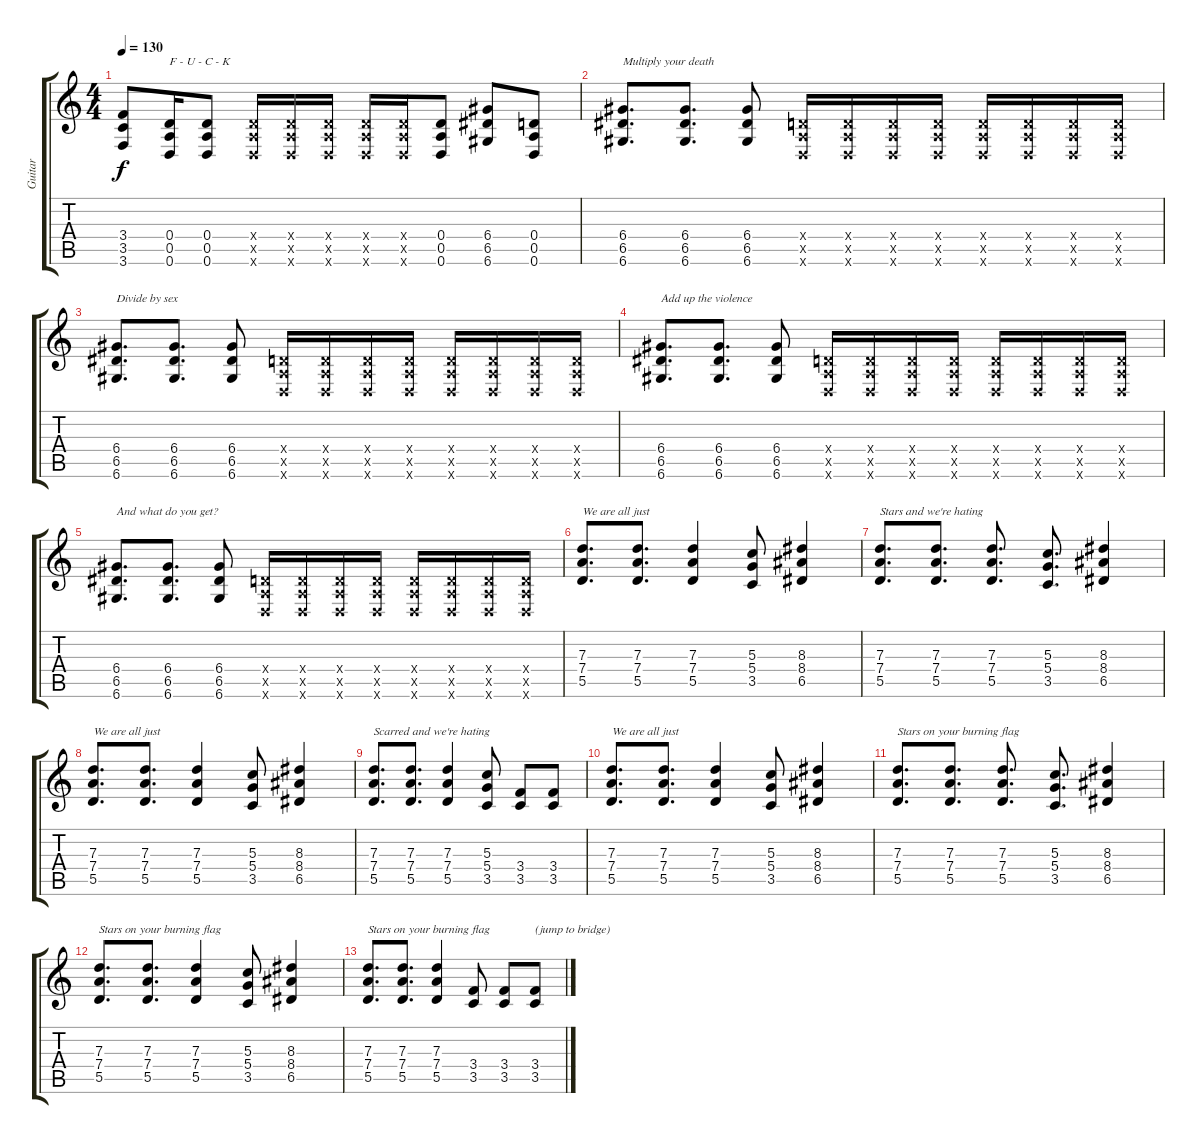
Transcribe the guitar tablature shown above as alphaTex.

\track ("Guitar" "Guitar") {instrument overdrivenguitar}
\staff {score tabs}
\tuning (E4 B3 G3 D3 A2 D2) {hide}
\ts (4 4)
\tempo 130
\clef g2
\ks c
(3.4 3.5 3.6).8{dy f} (0.4 0.5 0.6).16{txt "F - U - C - K"} (0.4 0.5 0.6).8 (0.4{x} 0.5{x} 0.6{x}).16 (0.4{x} 0.5{x} 0.6{x}).16 (0.4{x} 0.5{x} 0.6{x}).16 (0.4{x} 0.5{x} 0.6{x}).16 (0.4{x} 0.5{x} 0.6{x}).16 (0.4 0.5 0.6).8 (6.4 6.5 6.6).8 (0.4 0.5 0.6).8 |
(6.4 6.5 6.6).8{d txt "Multiply your death"} (6.4 6.5 6.6).8{d} (6.4 6.5 6.6).8 (0.4{x} 0.5{x} 0.6{x}).16 (0.4{x} 0.5{x} 0.6{x}).16 (0.4{x} 0.5{x} 0.6{x}).16 (0.4{x} 0.5{x} 0.6{x}).16 (0.4{x} 0.5{x} 0.6{x}).16 (0.4{x} 0.5{x} 0.6{x}).16 (0.4{x} 0.5{x} 0.6{x}).16 (0.4{x} 0.5{x} 0.6{x}).16 |
(6.4 6.5 6.6).8{d txt "Divide by sex"} (6.4 6.5 6.6).8{d} (6.4 6.5 6.6).8 (0.4{x} 0.5{x} 0.6{x}).16 (0.4{x} 0.5{x} 0.6{x}).16 (0.4{x} 0.5{x} 0.6{x}).16 (0.4{x} 0.5{x} 0.6{x}).16 (0.4{x} 0.5{x} 0.6{x}).16 (0.4{x} 0.5{x} 0.6{x}).16 (0.4{x} 0.5{x} 0.6{x}).16 (0.4{x} 0.5{x} 0.6{x}).16 |
(6.4 6.5 6.6).8{d txt "Add up the violence"} (6.4 6.5 6.6).8{d} (6.4 6.5 6.6).8 (0.4{x} 0.5{x} 0.6{x}).16 (0.4{x} 0.5{x} 0.6{x}).16 (0.4{x} 0.5{x} 0.6{x}).16 (0.4{x} 0.5{x} 0.6{x}).16 (0.4{x} 0.5{x} 0.6{x}).16 (0.4{x} 0.5{x} 0.6{x}).16 (0.4{x} 0.5{x} 0.6{x}).16 (0.4{x} 0.5{x} 0.6{x}).16 |
(6.4 6.5 6.6).8{d txt "And what do you get?"} (6.4 6.5 6.6).8{d} (6.4 6.5 6.6).8 (0.4{x} 0.5{x} 0.6{x}).16 (0.4{x} 0.5{x} 0.6{x}).16 (0.4{x} 0.5{x} 0.6{x}).16 (0.4{x} 0.5{x} 0.6{x}).16 (0.4{x} 0.5{x} 0.6{x}).16 (0.4{x} 0.5{x} 0.6{x}).16 (0.4{x} 0.5{x} 0.6{x}).16 (0.4{x} 0.5{x} 0.6{x}).16 |
(7.3 7.4 5.5).8{d txt "We are all just"} (7.3 7.4 5.5).8{d} (7.3 7.4 5.5).4 (5.3 5.4 3.5).8 (8.3 8.4 6.5).4 |
(7.3 7.4 5.5).8{d txt "Stars and we're hating"} (7.3 7.4 5.5).8{d} (7.3 7.4 5.5).8{d} (5.3 5.4 3.5).8{d} (8.3 8.4 6.5).4 |
(7.3 7.4 5.5).8{d txt "We are all just"} (7.3 7.4 5.5).8{d} (7.3 7.4 5.5).4 (5.3 5.4 3.5).8 (8.3 8.4 6.5).4 |
(7.3 7.4 5.5).8{d txt "Scarred and we're hating"} (7.3 7.4 5.5).8{d} (7.3 7.4 5.5).4 (5.3 5.4 3.5).8 (3.4 3.5).8 (3.4 3.5).8 |
(7.3 7.4 5.5).8{d txt "We are all just"} (7.3 7.4 5.5).8{d} (7.3 7.4 5.5).4 (5.3 5.4 3.5).8 (8.3 8.4 6.5).4 |
(7.3 7.4 5.5).8{d txt "Stars on your burning flag"} (7.3 7.4 5.5).8{d} (7.3 7.4 5.5).8{d} (5.3 5.4 3.5).8{d} (8.3 8.4 6.5).4 |
(7.3 7.4 5.5).8{d txt "Stars on your burning flag"} (7.3 7.4 5.5).8{d} (7.3 7.4 5.5).4 (5.3 5.4 3.5).8 (8.3 8.4 6.5).4 |
(7.3 7.4 5.5).8{d txt "Stars on your burning flag"} (7.3 7.4 5.5).8{d} (7.3 7.4 5.5).4 (3.4 3.5).8 (3.4 3.5).8 (3.4 3.5).8{txt "(jump to bridge)"}
